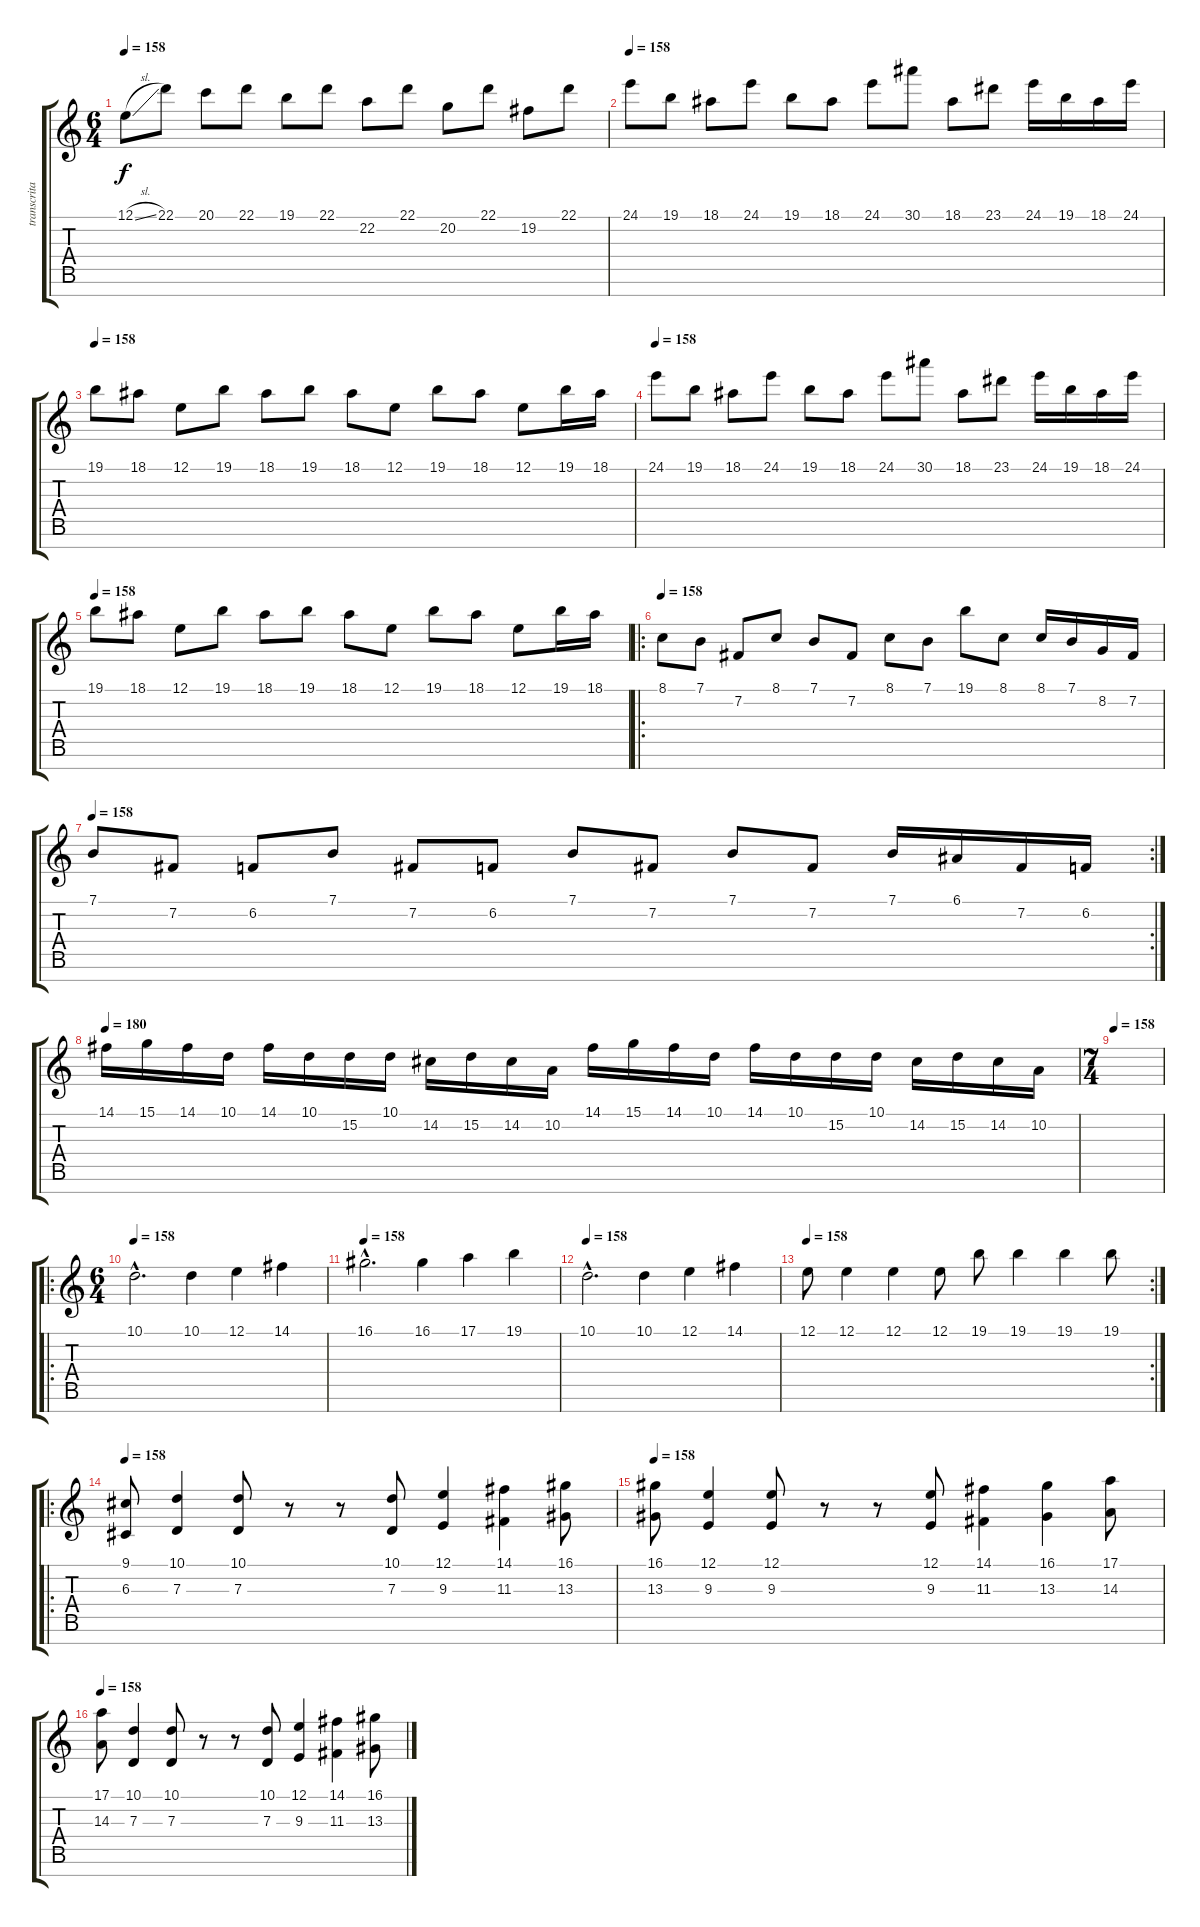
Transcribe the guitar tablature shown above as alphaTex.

\track ("transcrita por Felipe Ortiz" "transcrita") {instrument pad2warm}
\staff {score tabs}
\tuning (E4 B3 G3 D3 A2 E2 B1) {hide}
\ts (6 4)
\tempo 158
\clef g2
\ks c
12.1{sl}.8{dy f instrument pad3polysynth} 22.1.8 20.1.8 22.1.8 19.1.8 22.1.8 22.2.8 22.1.8 20.2.8 22.1.8 19.2.8 22.1.8 |
\tempo 158
24.1.8{instrument lead2sawtooth} 19.1.8 18.1.8 24.1.8 19.1.8 18.1.8 24.1.8 30.1.8 18.1.8 23.1.8 24.1.16 19.1.16 18.1.16 24.1.16 |
\tempo 158
19.1.8{instrument lead2sawtooth} 18.1.8 12.1.8 19.1.8 18.1.8 19.1.8 18.1.8 12.1.8 19.1.8 18.1.8 12.1.8 19.1.16 18.1.16 |
\tempo 158
24.1.8{instrument lead2sawtooth} 19.1.8 18.1.8 24.1.8 19.1.8 18.1.8 24.1.8 30.1.8 18.1.8 23.1.8 24.1.16 19.1.16 18.1.16 24.1.16 |
\tempo 158
19.1.8{instrument lead2sawtooth} 18.1.8 12.1.8 19.1.8 18.1.8 19.1.8 18.1.8 12.1.8 19.1.8 18.1.8 12.1.8 19.1.16 18.1.16 |
\ro
\tempo 158
8.1.8{instrument lead2sawtooth} 7.1.8 7.2.8 8.1.8 7.1.8 7.2.8 8.1.8 7.1.8 19.1.8 8.1.8 8.1.16 7.1.16 8.2.16 7.2.16 |
\rc 2
\tempo 158
7.1.8{instrument lead2sawtooth} 7.2.8 6.2.8 7.1.8 7.2.8 6.2.8 7.1.8 7.2.8 7.1.8 7.2.8 7.1.16 6.1.16 7.2.16 6.2.16 |
\tempo 180
14.1.16{instrument lead1square} 15.1.16 14.1.16 10.1.16 14.1.16 10.1.16 15.2.16 10.1.16 14.2.16 15.2.16 14.2.16 10.2.16 14.1.16 15.1.16 14.1.16 10.1.16 14.1.16 10.1.16 15.2.16 10.1.16 14.2.16 15.2.16 14.2.16 10.2.16 |
\ts (7 4)
\tempo 158
|
\ro
\ts (6 4)
\tempo 158
10.1{hac}.2{d instrument pad2warm} 10.1.4 12.1.4 14.1.4 |
\tempo 158
16.1{hac}.2{d} 16.1.4 17.1.4 19.1.4 |
\tempo 158
10.1{hac}.2{d} 10.1.4 12.1.4 14.1.4 |
\rc 2
\tempo 158
12.1.8 12.1.4 12.1.4 12.1.8 19.1.8 19.1.4 19.1.4 19.1.8 |
\ro
\tempo 158
(9.1 6.3).8 (10.1 7.3).4 (10.1 7.3).8 r.8 r.8 (10.1 7.3).8 (12.1 9.3).4 (14.1 11.3).4 (16.1 13.3).8 |
\tempo 158
(16.1 13.3).8 (12.1 9.3).4 (12.1 9.3).8 r.8 r.8 (12.1 9.3).8 (14.1 11.3).4 (16.1 13.3).4 (17.1 14.3).8 |
\tempo 158
(17.1 14.3).8 (10.1 7.3).4 (10.1 7.3).8 r.8 r.8 (10.1 7.3).8 (12.1 9.3).4 (14.1 11.3).4 (16.1 13.3).8
